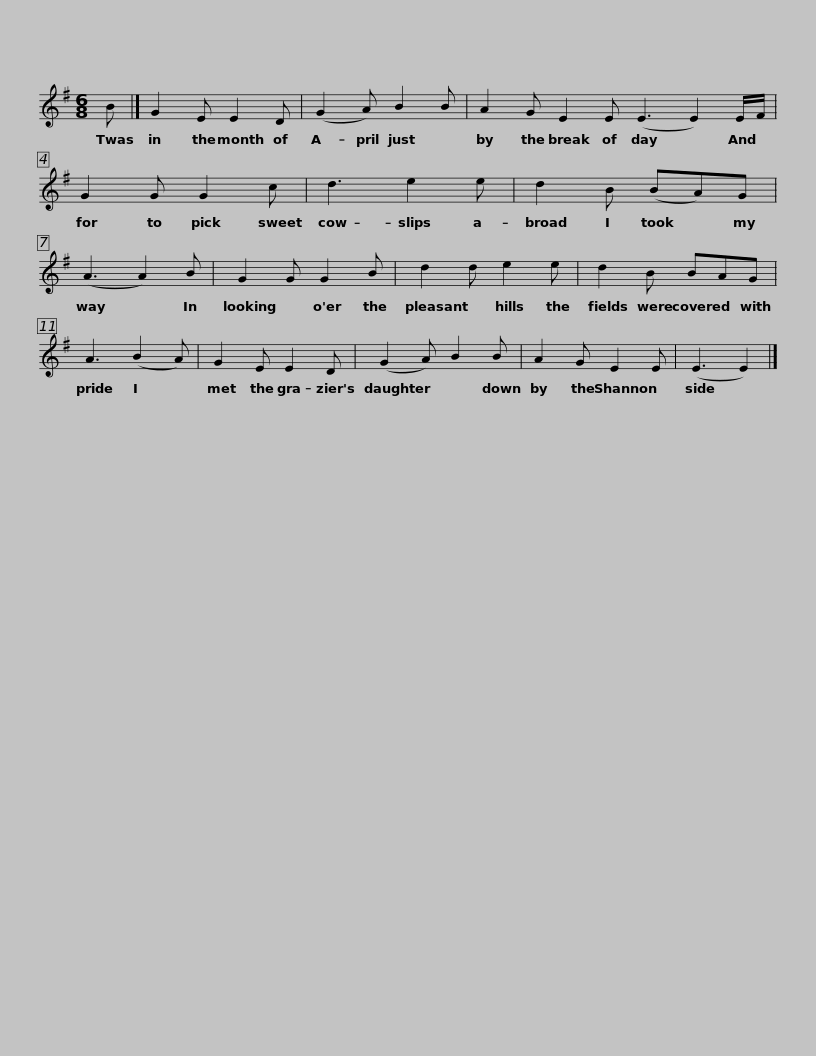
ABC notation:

X:1
L:1/8
M:6/8
I:linebreak $
K:G
V:1 treble
V:1
 B |] G2 E E2 D | (G2 A) B2 B | A2 G E2 E (E3 E2) E/F/ | G2 G G2 c | %5
 d3 e2 e |$ d2 B (BA)G | (A3 A2) B | G2 G G2 B | d2 d e2 e | %10
 d2 B BAG | A3 (B2 A) |$ G2 E E2 D | (G2 A) B2 B | A2 G E2 E | %15
 (E3 E2) |] %16
